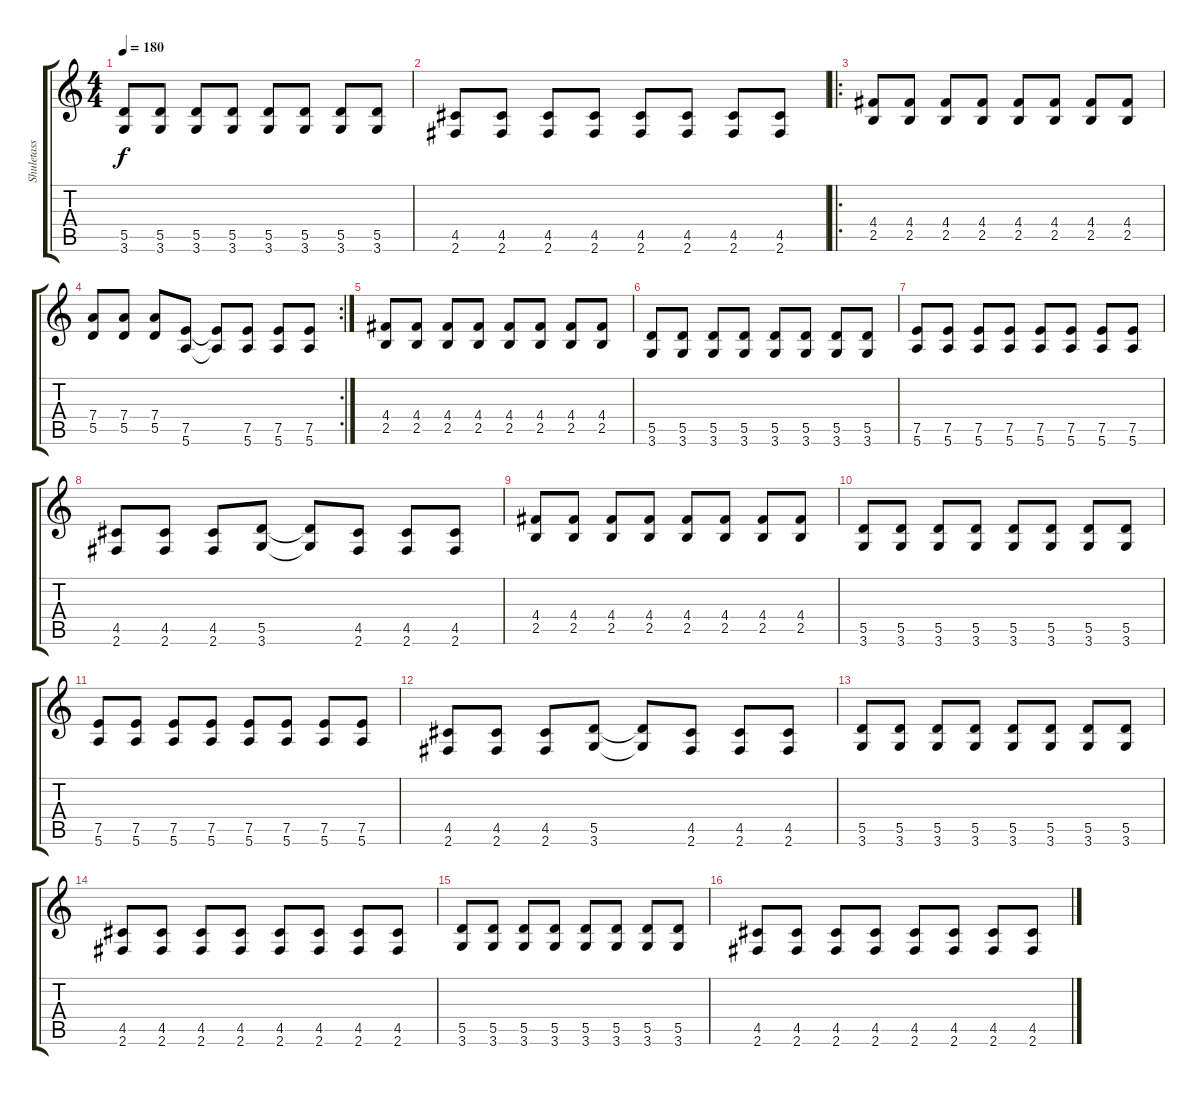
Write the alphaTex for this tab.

\track ("Shuletass" "Shuletass") {instrument distortionguitar}
\staff {score tabs}
\tuning (E4 B3 G3 D3 A2 E2) {hide}
\ts (4 4)
\tempo 180
\clef g2
\ks c
(5.5 3.6).8{dy f} (5.5 3.6).8 (5.5 3.6).8 (5.5 3.6).8 (5.5 3.6).8 (5.5 3.6).8 (5.5 3.6).8 (5.5 3.6).8 |
(4.5 2.6).8 (4.5 2.6).8 (4.5 2.6).8 (4.5 2.6).8 (4.5 2.6).8 (4.5 2.6).8 (4.5 2.6).8 (4.5 2.6).8 |
\ro
(4.4 2.5).8 (4.4 2.5).8 (4.4 2.5).8 (4.4 2.5).8 (4.4 2.5).8 (4.4 2.5).8 (4.4 2.5).8 (4.4 2.5).8 |
\rc 2
(7.4 5.5).8 (7.4 5.5).8 (7.4 5.5).8 (7.5 5.6).8 (7.5{t} 5.6{t}).8 (7.5 5.6).8 (7.5 5.6).8 (7.5 5.6).8 |
(4.4 2.5).8 (4.4 2.5).8 (4.4 2.5).8 (4.4 2.5).8 (4.4 2.5).8 (4.4 2.5).8 (4.4 2.5).8 (4.4 2.5).8 |
(5.5 3.6).8 (5.5 3.6).8 (5.5 3.6).8 (5.5 3.6).8 (5.5 3.6).8 (5.5 3.6).8 (5.5 3.6).8 (5.5 3.6).8 |
(7.5 5.6).8 (7.5 5.6).8 (7.5 5.6).8 (7.5 5.6).8 (7.5 5.6).8 (7.5 5.6).8 (7.5 5.6).8 (7.5 5.6).8 |
(4.5 2.6).8 (4.5 2.6).8 (4.5 2.6).8 (5.5 3.6).8 (5.5{t} 3.6{t}).8 (4.5 2.6).8 (4.5 2.6).8 (4.5 2.6).8 |
(4.4 2.5).8 (4.4 2.5).8 (4.4 2.5).8 (4.4 2.5).8 (4.4 2.5).8 (4.4 2.5).8 (4.4 2.5).8 (4.4 2.5).8 |
(5.5 3.6).8 (5.5 3.6).8 (5.5 3.6).8 (5.5 3.6).8 (5.5 3.6).8 (5.5 3.6).8 (5.5 3.6).8 (5.5 3.6).8 |
(7.5 5.6).8 (7.5 5.6).8 (7.5 5.6).8 (7.5 5.6).8 (7.5 5.6).8 (7.5 5.6).8 (7.5 5.6).8 (7.5 5.6).8 |
(4.5 2.6).8 (4.5 2.6).8 (4.5 2.6).8 (5.5 3.6).8 (5.5{t} 3.6{t}).8 (4.5 2.6).8 (4.5 2.6).8 (4.5 2.6).8 |
(5.5 3.6).8 (5.5 3.6).8 (5.5 3.6).8 (5.5 3.6).8 (5.5 3.6).8 (5.5 3.6).8 (5.5 3.6).8 (5.5 3.6).8 |
(4.5 2.6).8 (4.5 2.6).8 (4.5 2.6).8 (4.5 2.6).8 (4.5 2.6).8 (4.5 2.6).8 (4.5 2.6).8 (4.5 2.6).8 |
(5.5 3.6).8 (5.5 3.6).8 (5.5 3.6).8 (5.5 3.6).8 (5.5 3.6).8 (5.5 3.6).8 (5.5 3.6).8 (5.5 3.6).8 |
(4.5 2.6).8 (4.5 2.6).8 (4.5 2.6).8 (4.5 2.6).8 (4.5 2.6).8 (4.5 2.6).8 (4.5 2.6).8 (4.5 2.6).8
